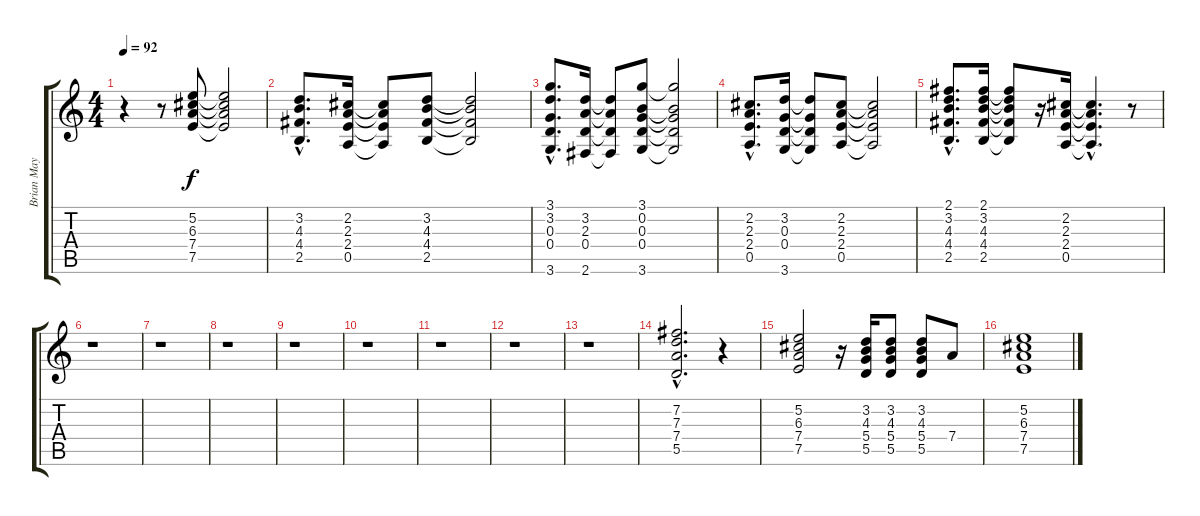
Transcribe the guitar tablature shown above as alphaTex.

\track ("Brian May Gtr 2" "Brian May ") {instrument overdrivenguitar}
\staff {score tabs}
\tuning (E4 B3 G3 D3 A2 E2) {hide}
\ts (4 4)
\tempo 92
\clef g2
\ks c
r.4{dy f instrument overdrivenguitar} r.8 (5.2 6.3 7.4 7.5).8 (5.2{t} 6.3{t} 7.4{t} 7.5{t}).2 |
(3.2{hac} 4.3{hac} 4.4{hac} 2.5{hac}).8{d} (2.2 2.3 2.4 0.5).16 (2.2{t} 2.3{t} 2.4{t} 0.5{t}).8 (3.2 4.3 4.4 2.5).8 (3.2{t} 4.3{t} 4.4{t} 2.5{t}).2 |
(3.1{hac} 3.2{hac} 0.3{hac} 0.4{hac} 3.6{hac}).8{d} (3.2 2.3 0.4 2.6).16 (3.2{t} 2.3{t} 0.4{t} 2.6{t}).8 (3.1 0.2 0.3 0.4 3.6).8 (3.1{t} 0.2{t} 0.3{t} 0.4{t} 3.6{t}).2 |
(2.2{hac} 2.3{hac} 2.4{hac} 0.5{hac}).8{d} (3.2 0.3 0.4 3.6).16 (3.2{t} 0.3{t} 0.4{t} 3.6{t}).8 (2.2 2.3 2.4 0.5).8 (2.2{t} 2.3{t} 2.4{t} 0.5{t}).2 |
(2.1{hac} 3.2{hac} 4.3{hac} 4.4{hac} 2.5{hac}).8{d} (2.1 3.2 4.3 4.4 2.5).16 (2.1{t} 3.2{t} 4.3{t} 4.4{t} 2.5{t}).8 r.16 (2.2 2.3 2.4 0.5).16 (2.2{hac t} 2.3{hac t} 2.4{hac t} 0.5{hac t}).4{d} r.8 |
r.1 |
r.1 |
r.1 |
r.1 |
r.1 |
r.1 |
r.1 |
r.1 |
(7.2{hac} 7.3{hac} 7.4{hac} 5.5{hac}).2{d} r.4 |
(5.2 6.3 7.4 7.5).2 r.16 (3.2 4.3 5.4 5.5).16 (3.2 4.3 5.4 5.5).8 (3.2 4.3 5.4 5.5).8 7.4.8 |
(5.2 6.3 7.4 7.5).1
